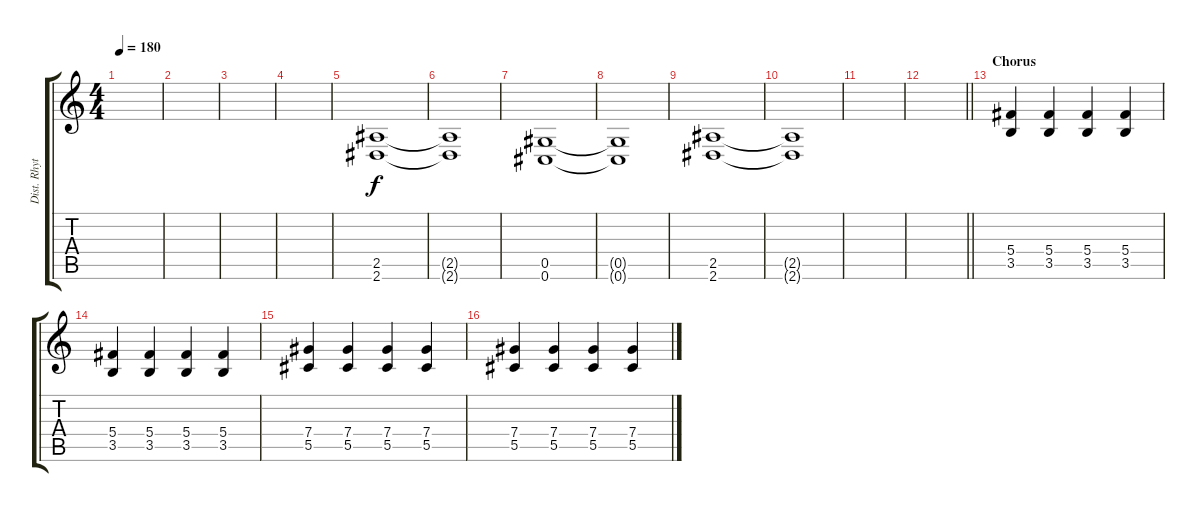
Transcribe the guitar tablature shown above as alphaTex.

\track ("Dist. Rhytm Guitar [L]" "Dist. Rhyt") {instrument distortionguitar}
\staff {score tabs}
\tuning (Eb4 Bb3 Gb3 Db3 Ab2 Db2) {hide}
\ts (4 4)
\tempo 180
\clef g2
\ks c
|
|
|
|
(2.5 2.6).1 |
(2.5{t} 2.6{t}).1 |
(0.5 0.6).1 |
(0.5{t} 0.6{t}).1 |
(2.5 2.6).1 |
(2.5{t} 2.6{t}).1 |
|
\barLineRight lightlight
|
\section ("" "Chorus")
(5.4 3.5).4 (5.4 3.5).4 (5.4 3.5).4 (5.4 3.5).4 |
(5.4 3.5).4 (5.4 3.5).4 (5.4 3.5).4 (5.4 3.5).4 |
(7.4 5.5).4 (7.4 5.5).4 (7.4 5.5).4 (7.4 5.5).4 |
(7.4 5.5).4 (7.4 5.5).4 (7.4 5.5).4 (7.4 5.5).4
